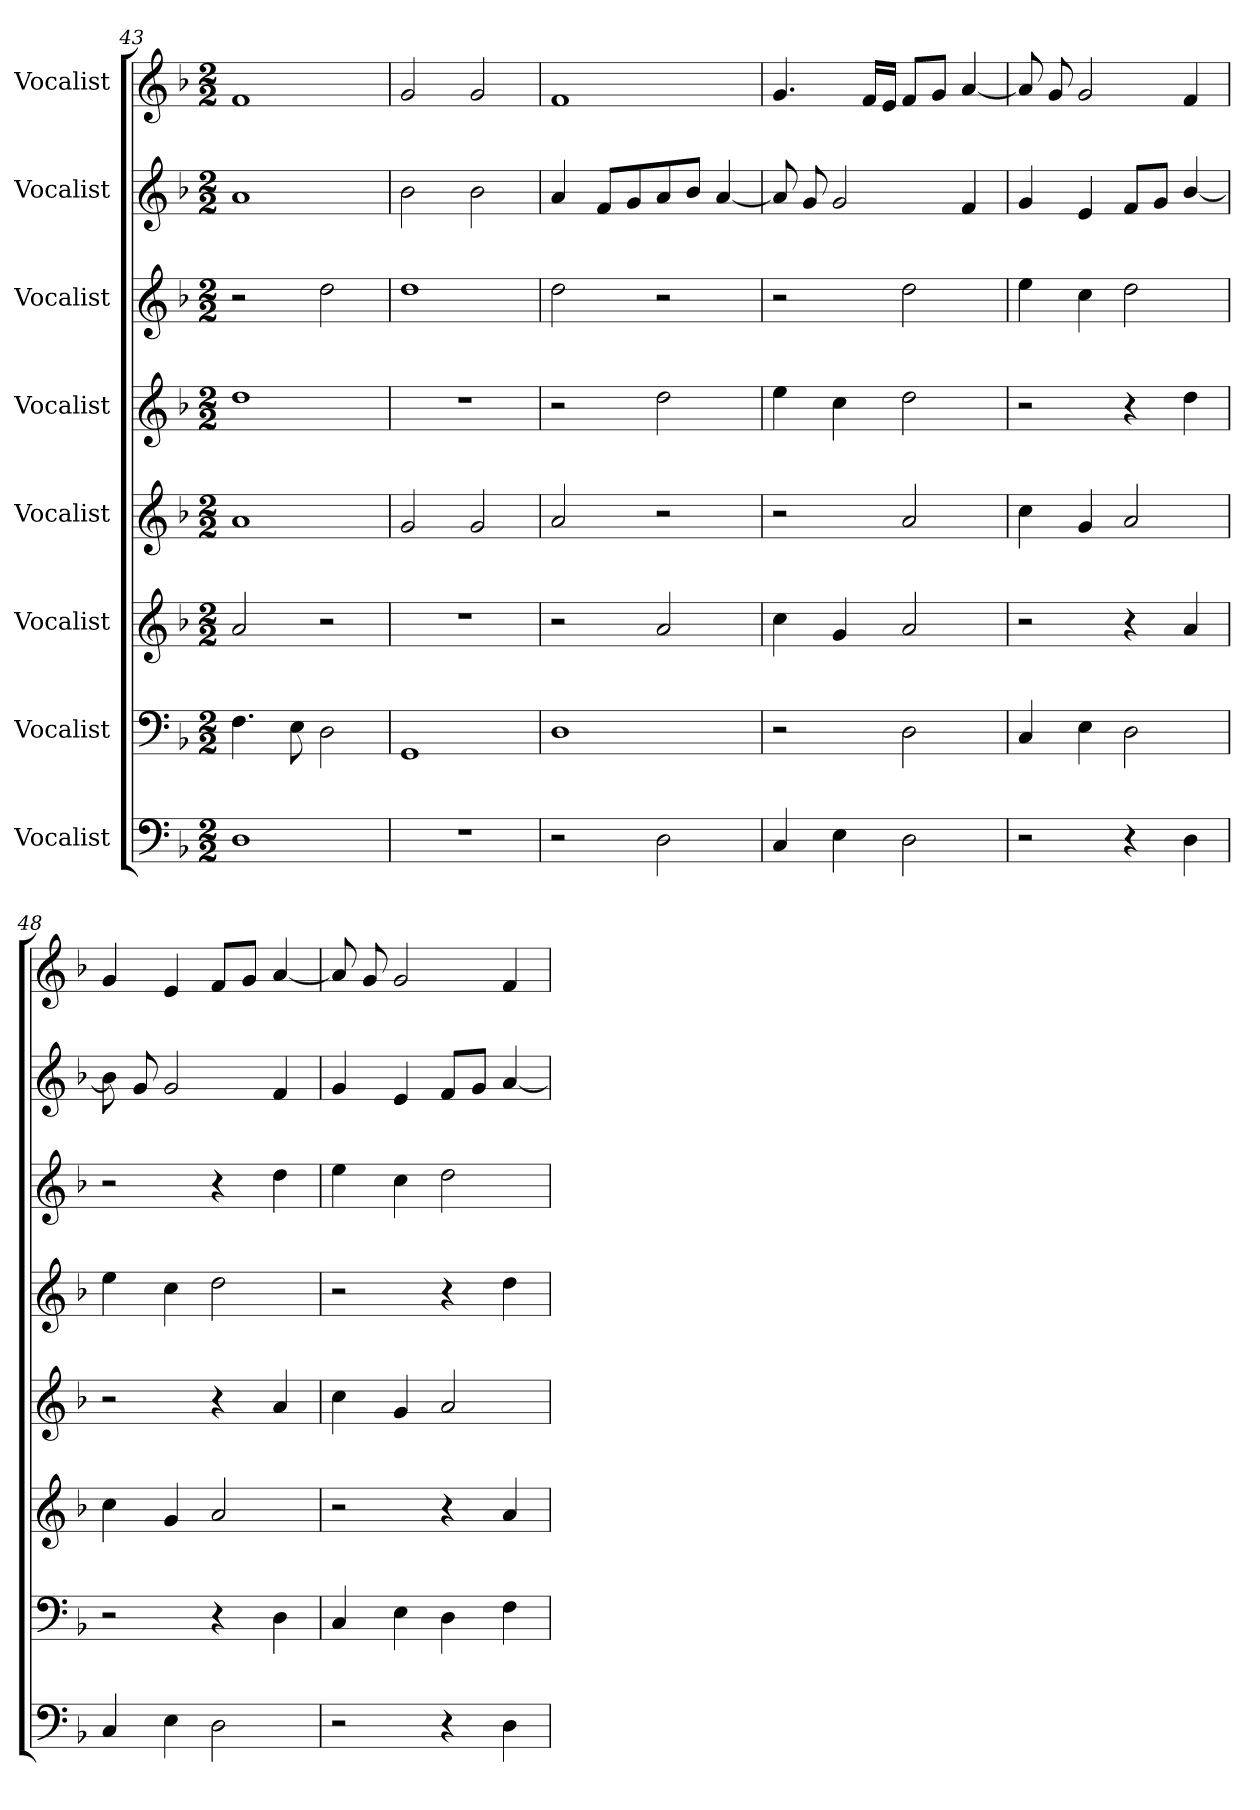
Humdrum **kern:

**kern	**kern	**kern	**kern	**kern	**kern	**kern	**kern
*part8	*part7	*part6	*part5	*part4	*part3	*part2	*part1
*staff8	*staff7	*staff6	*staff5	*staff4	*staff3	*staff2	*staff1
*I"Vocalist	*I"Vocalist	*I"Vocalist	*I"Vocalist	*I"Vocalist	*I"Vocalist	*I"Vocalist	*I"Vocalist
*clefF4	*clefF4	*clefG2	*clefG2	*clefG2	*clefG2	*clefG2	*clefG2
*k[b-]	*k[b-]	*k[b-]	*k[b-]	*k[b-]	*k[b-]	*k[b-]	*k[b-]
*M2/2	*M2/2	*M2/2	*M2/2	*M2/2	*M2/2	*M2/2	*M2/2
=43	=43	=43	=43	=43	=43	=43	=43
1D	4.F\	2a/	1a	1dd	2r	1a	1f
.	8E\	.	.	.	.	.	.
.	2D\	2r	.	.	2dd\	.	.
=44	=44	=44	=44	=44	=44	=44	=44
1r	1GG	1r	2g/	1r	1dd	2b-\	2g/
.	.	.	2g/	.	.	2b-\	2g/
=45	=45	=45	=45	=45	=45	=45	=45
2r	1D	2r	2a/	2r	2dd\	4a/	1f
.	.	.	.	.	.	8f/L	.
.	.	.	.	.	.	8g/	.
2D\	.	2a/	2r	2dd\	2r	8a/	.
.	.	.	.	.	.	8b-/J	.
.	.	.	.	.	.	[4a/	.
=46	=46	=46	=46	=46	=46	=46	=46
4C/	2r	4cc\	2r	4ee\	2r	8a/]	4.g/
.	.	.	.	.	.	8g/	.
4E\	.	4g/	.	4cc\	.	2g/	.
.	.	.	.	.	.	.	16f/LL
.	.	.	.	.	.	.	16e/JJ
2D\	2D\	2a/	2a/	2dd\	2dd\	.	8f/L
.	.	.	.	.	.	.	8g/J
.	.	.	.	.	.	4f/	[4a/
=47	=47	=47	=47	=47	=47	=47	=47
2r	4C/	2r	4cc\	2r	4ee\	4g/	8a/]
.	.	.	.	.	.	.	8g/
.	4E\	.	4g/	.	4cc\	4e/	2g/
4r	2D\	4r	2a/	4r	2dd\	8f/L	.
.	.	.	.	.	.	8g/J	.
4D\	.	4a/	.	4dd\	.	[4b-/	4f/
=48	=48	=48	=48	=48	=48	=48	=48
4C/	2r	4cc\	2r	4ee\	2r	8b-\]	4g/
.	.	.	.	.	.	8g/	.
4E\	.	4g/	.	4cc\	.	2g/	4e/
2D\	4r	2a/	4r	2dd\	4r	.	8f/L
.	.	.	.	.	.	.	8g/J
.	4D\	.	4a/	.	4dd\	4f/	[4a/
=49	=49	=49	=49	=49	=49	=49	=49
2r	4C/	2r	4cc\	2r	4ee\	4g/	8a/]
.	.	.	.	.	.	.	8g/
.	4E\	.	4g/	.	4cc\	4e/	2g/
4r	4D\	4r	2a/	4r	2dd\	8f/L	.
.	.	.	.	.	.	8g/J	.
4D\	4F\	4a/	.	4dd\	.	[4a/	4f/
=	=	=	=	=	=	=	=
*-	*-	*-	*-	*-	*-	*-	*-
